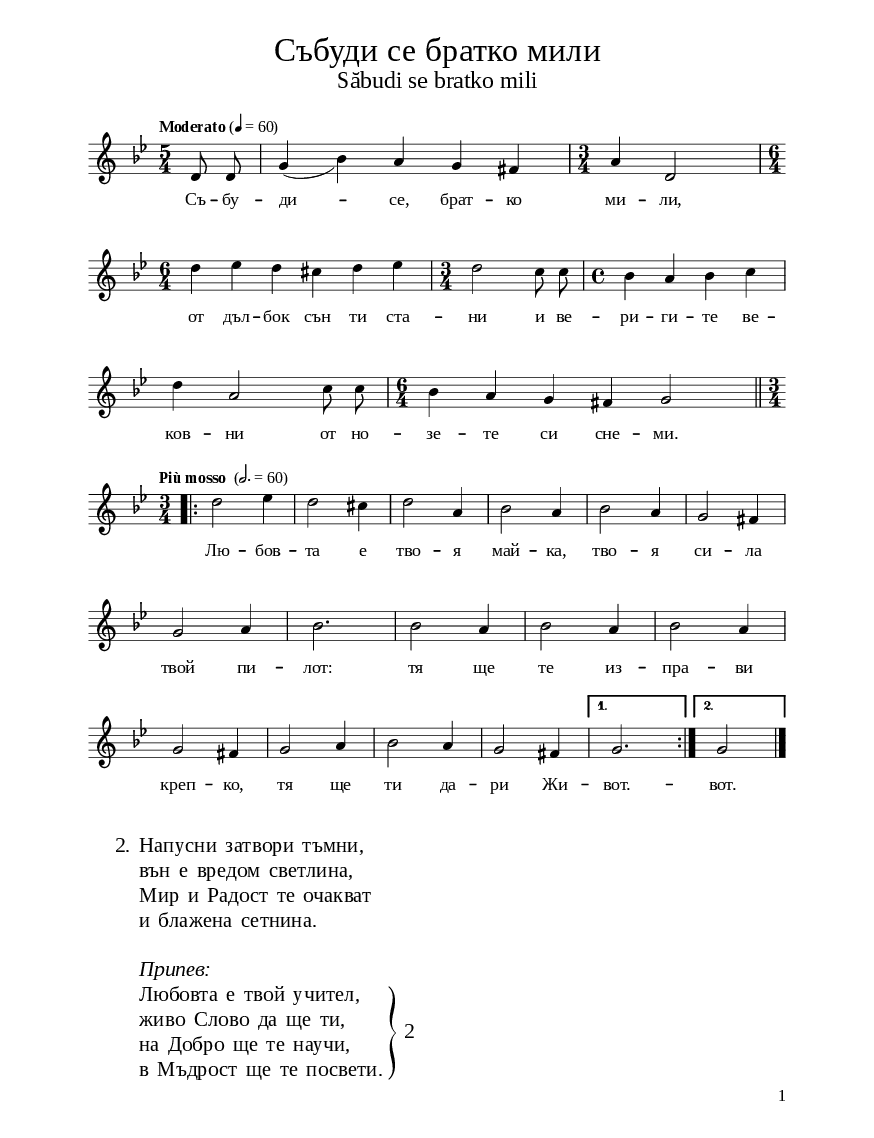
\version "2.24.2"

% include paper part and global functions
\include "include/globals.ily"

"rightBraces025" = \markup {
  \column {
    % repeat braces
    \translate #'(0 . -17.5 )
    \right-brace #45

  }
  \column {
    % repeat numbers


    \translate #'(0 . -17.9 )
    2

  }
}


\bookpart {
  \label #'ref025
  \tocItem \markup "Събуди се братко мили – Săbudi se bratko mili"
  \include "include/bookpart-paper.ily"
  \score {
    \include "include/score-layout.ily"

    \new Voice \absolute {
      \clef treble
      \key g \minor
      \time 5/4
      \tempoFunc "Moderato" 4 "60"
      \autoBeamOff

      \partial 4
      d'8 d'8 | \slurDown g'4(bes'4) \slurNeutral a'4 g'4 fis'4 | \time 3/4 a'4 d'2 | \time 6/4 \break
      d''4 es''4 d''4 cis''4 d''4 es''4 | \time 3/4 d''2 c''8 c''8 | \time 4/4 bes'4 a'4 bes'4 c''4 \break
      d''4 a'2 c''8 c''8 | \time 6/4 bes'4 a'4 g'4 fis'4 g'2 | \time 3/4 \break
      \repeat volta 2 {
 \bar ".|:-||"

        \tempoFunc "Più mosso " 2. "60"
        d''2 es''4 | d''2 cis''4| d''2  a'4 | bes'2 a'4 | bes'2 a'4 | g'2 fis'4 | \break
        g'2 a'4 | bes'2. | bes'2 a'4 | bes'2 a'4 | bes'2 a'4| \break
        g'2 fis'4 | g'2 a'4 | bes'2 a'4 | g'2 fis'4 |  }
        \alternative {
        {
        g'2.| }   {
        g'2 \bar "|." } }
     
    }

    \addlyrics {
      Съ -- бу -- ди -- се, брат -- ко ми -- ли,
      от дъл -- бок сън ти ста -- ни и ве -- ри -- ги -- те ве --
      ков -- ни от но -- зе -- те си сне -- ми.
      Лю -- бов -- та е тво -- я май -- ка, тво -- я си -- ла
      твой пи -- лот: тя ще те из -- пра -- ви
      креп -- ко, тя ще ти да -- ри Жи -- вот. -- вот.
    }

    \header {
      title = \titleFunc "Събуди се братко мили" "Săbudi se bratko mili"
    }

    \midi{}

  } % score




  \markup \fontsize #bgCoupletFontSize {
    \hspace #2.5
    \override #`(baseline-skip . ,bgCoupletBaselineSkip) % affects space between column lines
    \column {

      \line { 2.  Напусни затвори тъмни, }
      \line {   "   " вън е вредом светлина, }
      \line {   "   " Мир и Радост те очакват }
      \line {   "   " и блажена сетнина. }
      \line { " " }
      \line { "   " \italic {Припев: } }
      \line { "   "Любовта е твой учител, }
      \line {   "   " живо Слово да ще ти, }
      \line {   "   " на Добро ще те научи, }
      \line {   "   " в Мъдрост ще те посвети. }

    }
    \"rightBraces025"
  } % markup

  \pageBreak

  \markup \fontsize #bgCoupletFontSize {
    \hspace #2.5
    \override #`(baseline-skip . ,bgCoupletBaselineSkip) % affects space between column lines
    \column {


      \line { 3. И на брата си продумай }
      \line {   "   " сладка дума с подтик нов; }
      \line {   "   " ти сърцето му да стоплиш }
      \line {   "   " с твойта искрена любов. }
      \line { " " }
      \line { "   " \italic {Припев: } }
      \line { "   "Любовта е твой спасител, }
      \line {   "   " нея в помощ призови: }
      \line {   "   " тя душата ти от гнета }
      \line {   "   " скоро ще освободи. }
    } \"rightBraces025"
  } % markup

  \markup \empty-two

  % include foreign translation(s) of the song
  

} % bookpart
